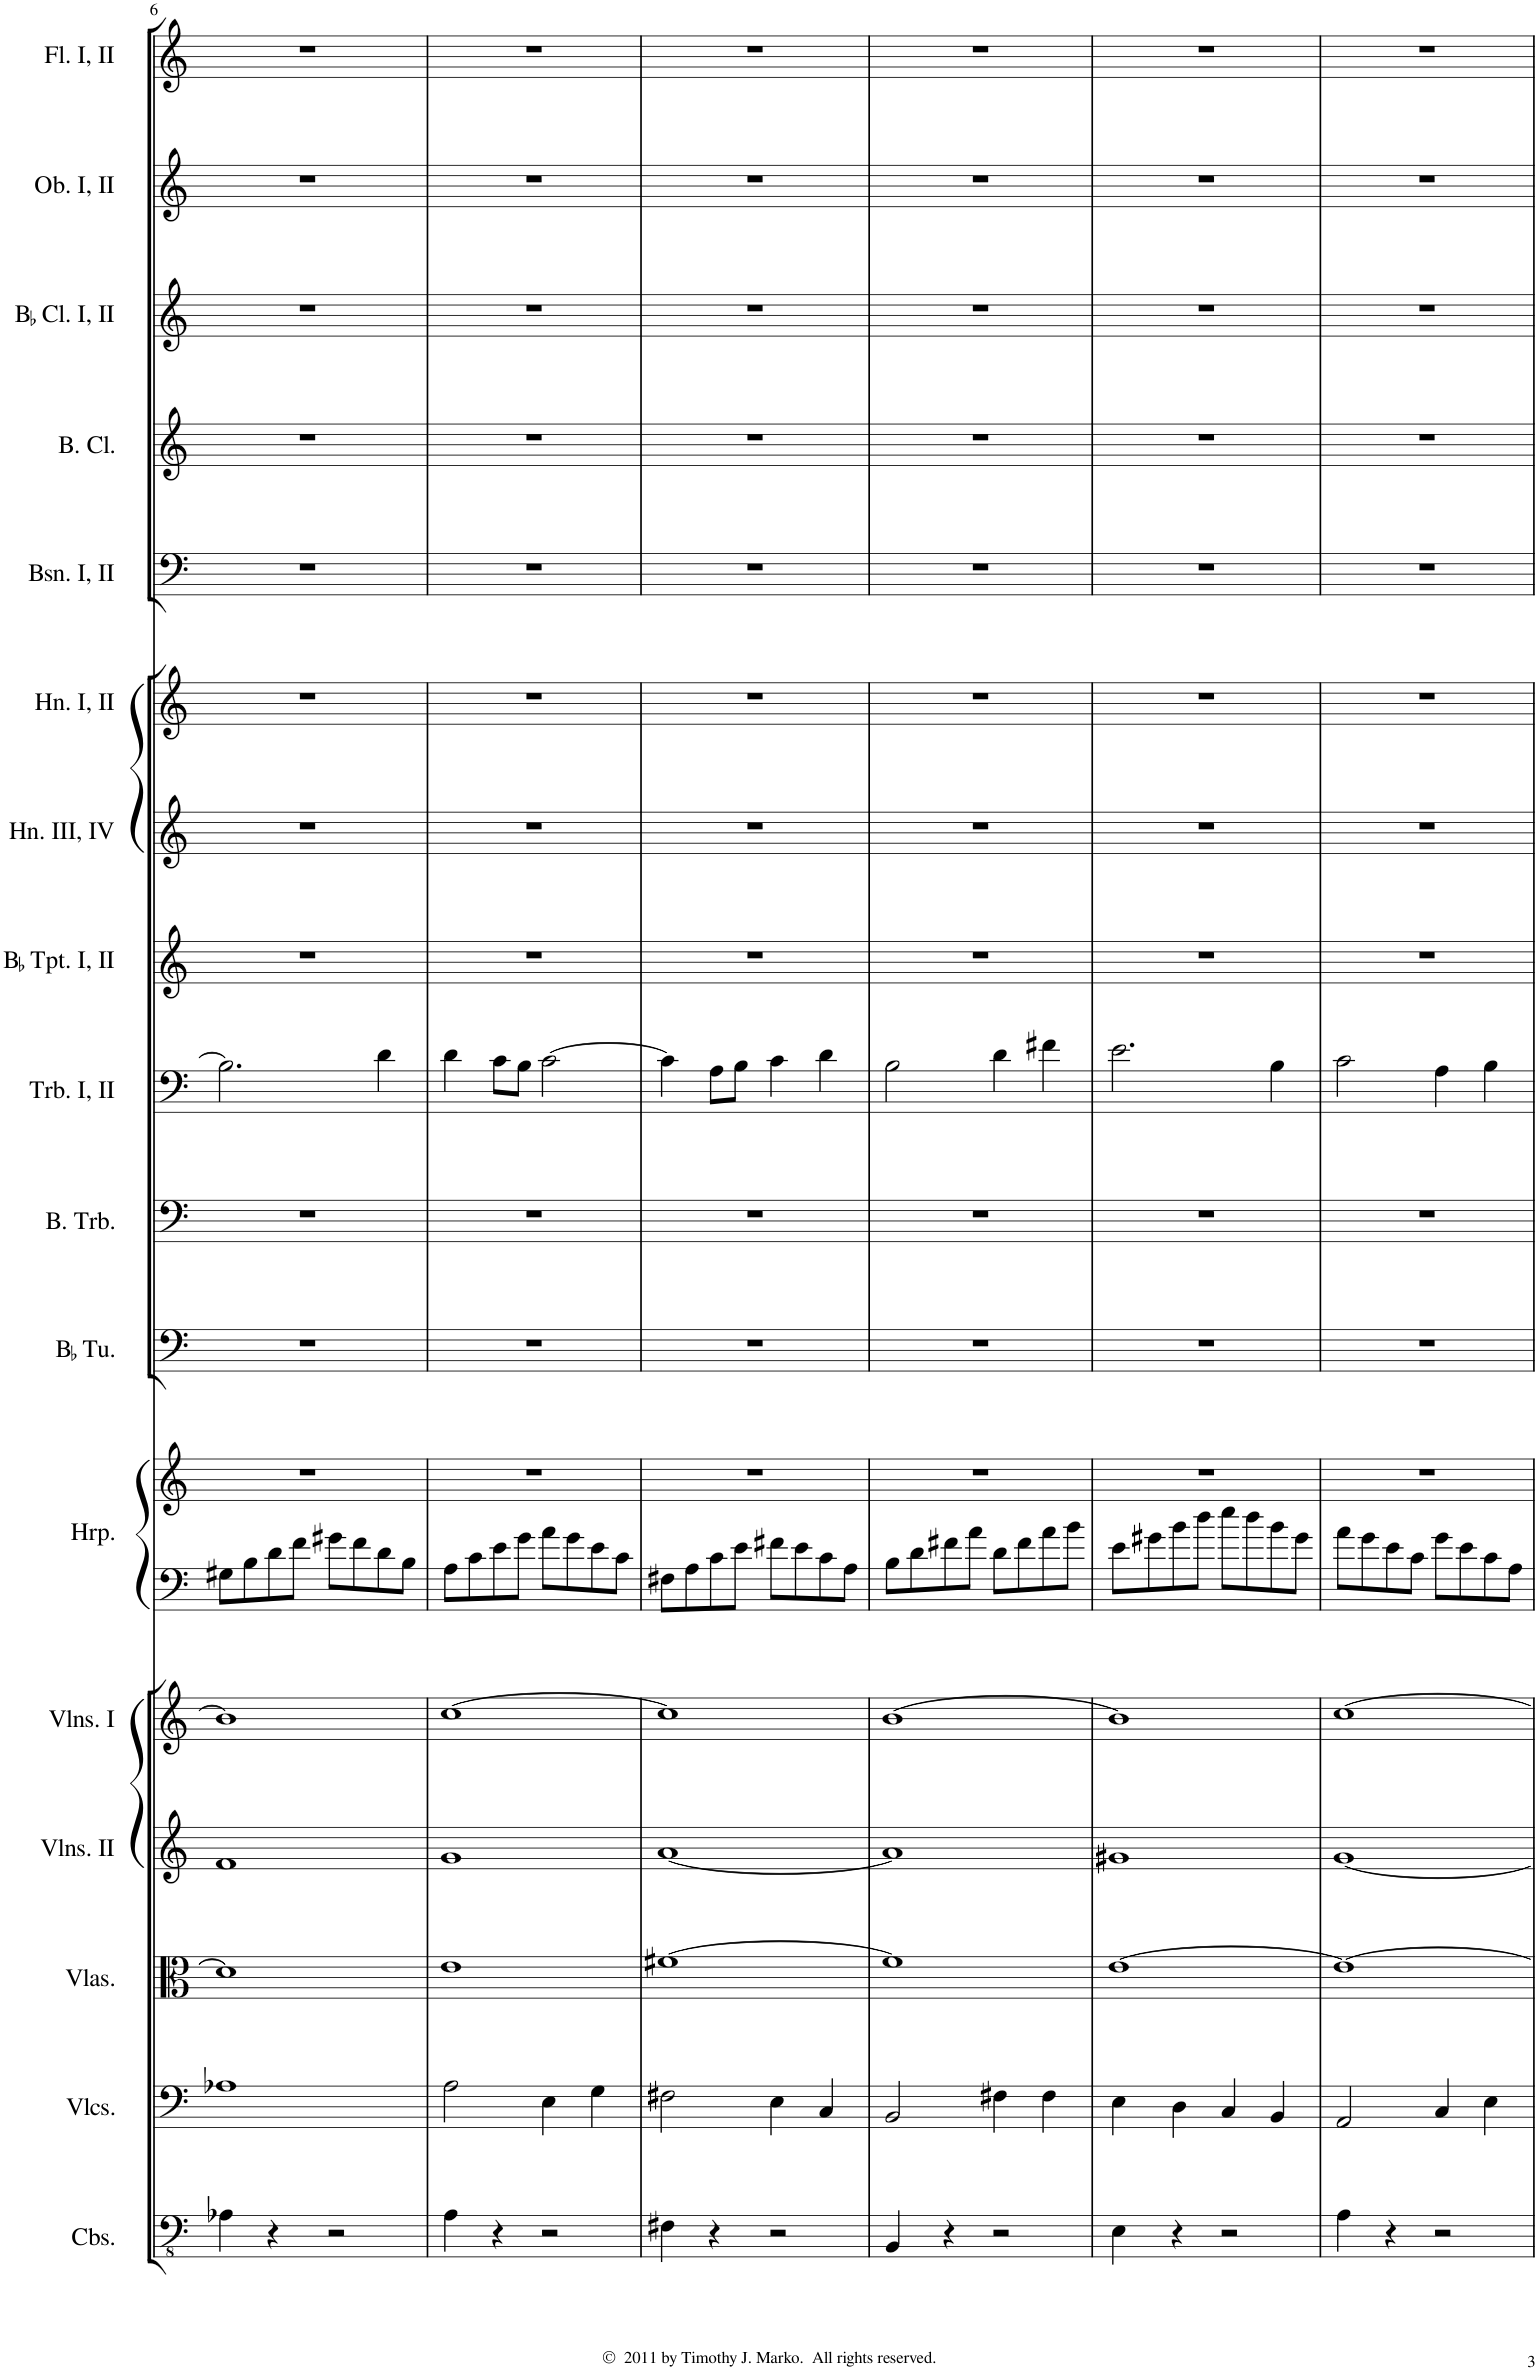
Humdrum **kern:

**kern	**kern	**kern	**kern	**kern	**kern	**kern	**kern	**kern	**kern	**kern	**kern	**kern	**kern	**kern	**kern	**kern	**kern
*part17	*part16	*part15	*part14	*part13	*part12	*part12	*part11	*part10	*part9	*part8	*part7	*part6	*part5	*part4	*part3	*part2	*part1
*staff18	*staff17	*staff16	*staff15	*staff14	*staff13	*staff12	*staff11	*staff10	*staff9	*staff8	*staff7	*staff6	*staff5	*staff4	*staff3	*staff2	*staff1
*I"Contrabasses	*I"Violoncellos	*I"Violas	*I"Violins II	*I"Violins I	*I"Harp	*	*I"BaccidentalFlat Tuba	*I"Bass Trombone	*I"Trombone I &amp; II	*I"BaccidentalFlat Trumpet I &amp; II	*I"Horn III &amp; IV	*I"Horn I &amp; II	*I"Bassoon I &amp; II	*I"Bass Clarinet	*I"BaccidentalFlat Clarinet I &amp; II	*I"Oboe I &amp; II	*I"Flute I &amp; II
*I'Cbs.	*I'Vlcs.	*I'Vlas.	*I'Vlns. II	*I'Vlns. I	*I'Hrp.	*	*I'BaccidentalFlat Tu.	*I'B. Trb.	*I'Trb. I, II	*I'BaccidentalFlat Tpt. I, II	*I'Hn. III, IV	*I'Hn. I, II	*I'Bsn. I, II	*I'B. Cl.	*I'BaccidentalFlat Cl. I, II	*I'Ob. I, II	*I'Fl. I, II
!!LO:PB:g=z
*clefFv4	*clefF4	*clefC3	*clefG2	*clefG2	*clefF4	*clefG2	*clefF4	*clefF4	*clefF4	*clefG2	*clefG2	*clefG2	*clefF4	*clefG2	*clefG2	*clefG2	*clefG2
*	*	*	*	*	*	*	*	*	*	*ITrd1c2	*ITrd4c7	*ITrd4c7	*	*ITrd8c14	*ITrd1c2	*	*
*k[]	*k[]	*k[]	*k[]	*k[]	*k[]	*k[]	*k[]	*k[]	*k[]	*k[]	*k[]	*k[]	*k[]	*k[]	*k[]	*k[]	*k[]
=6	=6	=6	=6	=6	=6	=6	=6	=6	=6	=6	=6	=6	=6	=6	=6	=6	=6
4AA-X\	1A-X	1d]	1f	1b]	8G#X\L	1r	1r	1r	2.B\]	1r	1r	1r	1r	1r	1r	1r	1r
.	.	.	.	.	8B\	.	.	.	.	.	.	.	.	.	.	.	.
4r	.	.	.	.	8d\	.	.	.	.	.	.	.	.	.	.	.	.
.	.	.	.	.	8f\J	.	.	.	.	.	.	.	.	.	.	.	.
2r	.	.	.	.	8g#X\L	.	.	.	.	.	.	.	.	.	.	.	.
.	.	.	.	.	8f\	.	.	.	.	.	.	.	.	.	.	.	.
.	.	.	.	.	8d\	.	.	.	4d\	.	.	.	.	.	.	.	.
.	.	.	.	.	8B\J	.	.	.	.	.	.	.	.	.	.	.	.
=7	=7	=7	=7	=7	=7	=7	=7	=7	=7	=7	=7	=7	=7	=7	=7	=7	=7
4AA\	2A\	1e	1g	[1cc	8A\L	1r	1r	1r	4d\	1r	1r	1r	1r	1r	1r	1r	1r
.	.	.	.	.	8c\	.	.	.	.	.	.	.	.	.	.	.	.
4r	.	.	.	.	8e\	.	.	.	8c\L	.	.	.	.	.	.	.	.
.	.	.	.	.	8g\J	.	.	.	8B\J	.	.	.	.	.	.	.	.
2r	4E\	.	.	.	8a\L	.	.	.	[2c\	.	.	.	.	.	.	.	.
.	.	.	.	.	8g\	.	.	.	.	.	.	.	.	.	.	.	.
.	4G\	.	.	.	8e\	.	.	.	.	.	.	.	.	.	.	.	.
.	.	.	.	.	8c\J	.	.	.	.	.	.	.	.	.	.	.	.
=8	=8	=8	=8	=8	=8	=8	=8	=8	=8	=8	=8	=8	=8	=8	=8	=8	=8
4FF#X\	2F#X\	[1f#X	[1a	1cc]	8F#X\L	1r	1r	1r	4c\]	1r	1r	1r	1r	1r	1r	1r	1r
.	.	.	.	.	8A\	.	.	.	.	.	.	.	.	.	.	.	.
4r	.	.	.	.	8c\	.	.	.	8A\L	.	.	.	.	.	.	.	.
.	.	.	.	.	8e\J	.	.	.	8B\J	.	.	.	.	.	.	.	.
2r	4E\	.	.	.	8f#X\L	.	.	.	4c\	.	.	.	.	.	.	.	.
.	.	.	.	.	8e\	.	.	.	.	.	.	.	.	.	.	.	.
.	4C/	.	.	.	8c\	.	.	.	4d\	.	.	.	.	.	.	.	.
.	.	.	.	.	8A\J	.	.	.	.	.	.	.	.	.	.	.	.
=9	=9	=9	=9	=9	=9	=9	=9	=9	=9	=9	=9	=9	=9	=9	=9	=9	=9
4BBB/	2BB/	1f#]	1a]	[1b	8B\L	1r	1r	1r	2B\	1r	1r	1r	1r	1r	1r	1r	1r
.	.	.	.	.	8d\	.	.	.	.	.	.	.	.	.	.	.	.
4r	.	.	.	.	8f#X\	.	.	.	.	.	.	.	.	.	.	.	.
.	.	.	.	.	8a\J	.	.	.	.	.	.	.	.	.	.	.	.
2r	4F#X\	.	.	.	8d\L	.	.	.	4d\	.	.	.	.	.	.	.	.
.	.	.	.	.	8f#\	.	.	.	.	.	.	.	.	.	.	.	.
.	4F#\	.	.	.	8a\	.	.	.	4f#X\	.	.	.	.	.	.	.	.
.	.	.	.	.	8b\J	.	.	.	.	.	.	.	.	.	.	.	.
=10	=10	=10	=10	=10	=10	=10	=10	=10	=10	=10	=10	=10	=10	=10	=10	=10	=10
4EE\	4E\	[1e	1g#X	1b]	8e\L	1r	1r	1r	2.e\	1r	1r	1r	1r	1r	1r	1r	1r
.	.	.	.	.	8g#X\	.	.	.	.	.	.	.	.	.	.	.	.
4r	4D\	.	.	.	8b\	.	.	.	.	.	.	.	.	.	.	.	.
.	.	.	.	.	8dd\J	.	.	.	.	.	.	.	.	.	.	.	.
2r	4C/	.	.	.	8ee\L	.	.	.	.	.	.	.	.	.	.	.	.
.	.	.	.	.	8dd\	.	.	.	.	.	.	.	.	.	.	.	.
.	4BB/	.	.	.	8b\	.	.	.	4B\	.	.	.	.	.	.	.	.
.	.	.	.	.	8g#\J	.	.	.	.	.	.	.	.	.	.	.	.
=11	=11	=11	=11	=11	=11	=11	=11	=11	=11	=11	=11	=11	=11	=11	=11	=11	=11
4AA\	2AA/	1e_	[1g	[1cc	8a\L	1r	1r	1r	2c\	1r	1r	1r	1r	1r	1r	1r	1r
.	.	.	.	.	8g\	.	.	.	.	.	.	.	.	.	.	.	.
4r	.	.	.	.	8e\	.	.	.	.	.	.	.	.	.	.	.	.
.	.	.	.	.	8c\J	.	.	.	.	.	.	.	.	.	.	.	.
2r	4C/	.	.	.	8g\L	.	.	.	4A\	.	.	.	.	.	.	.	.
.	.	.	.	.	8e\	.	.	.	.	.	.	.	.	.	.	.	.
.	4E\	.	.	.	8c\	.	.	.	4B\	.	.	.	.	.	.	.	.
.	.	.	.	.	8A\J	.	.	.	.	.	.	.	.	.	.	.	.
=	=	=	=	=	=	=	=	=	=	=	=	=	=	=	=	=	=
*-	*-	*-	*-	*-	*-	*-	*-	*-	*-	*-	*-	*-	*-	*-	*-	*-	*-
